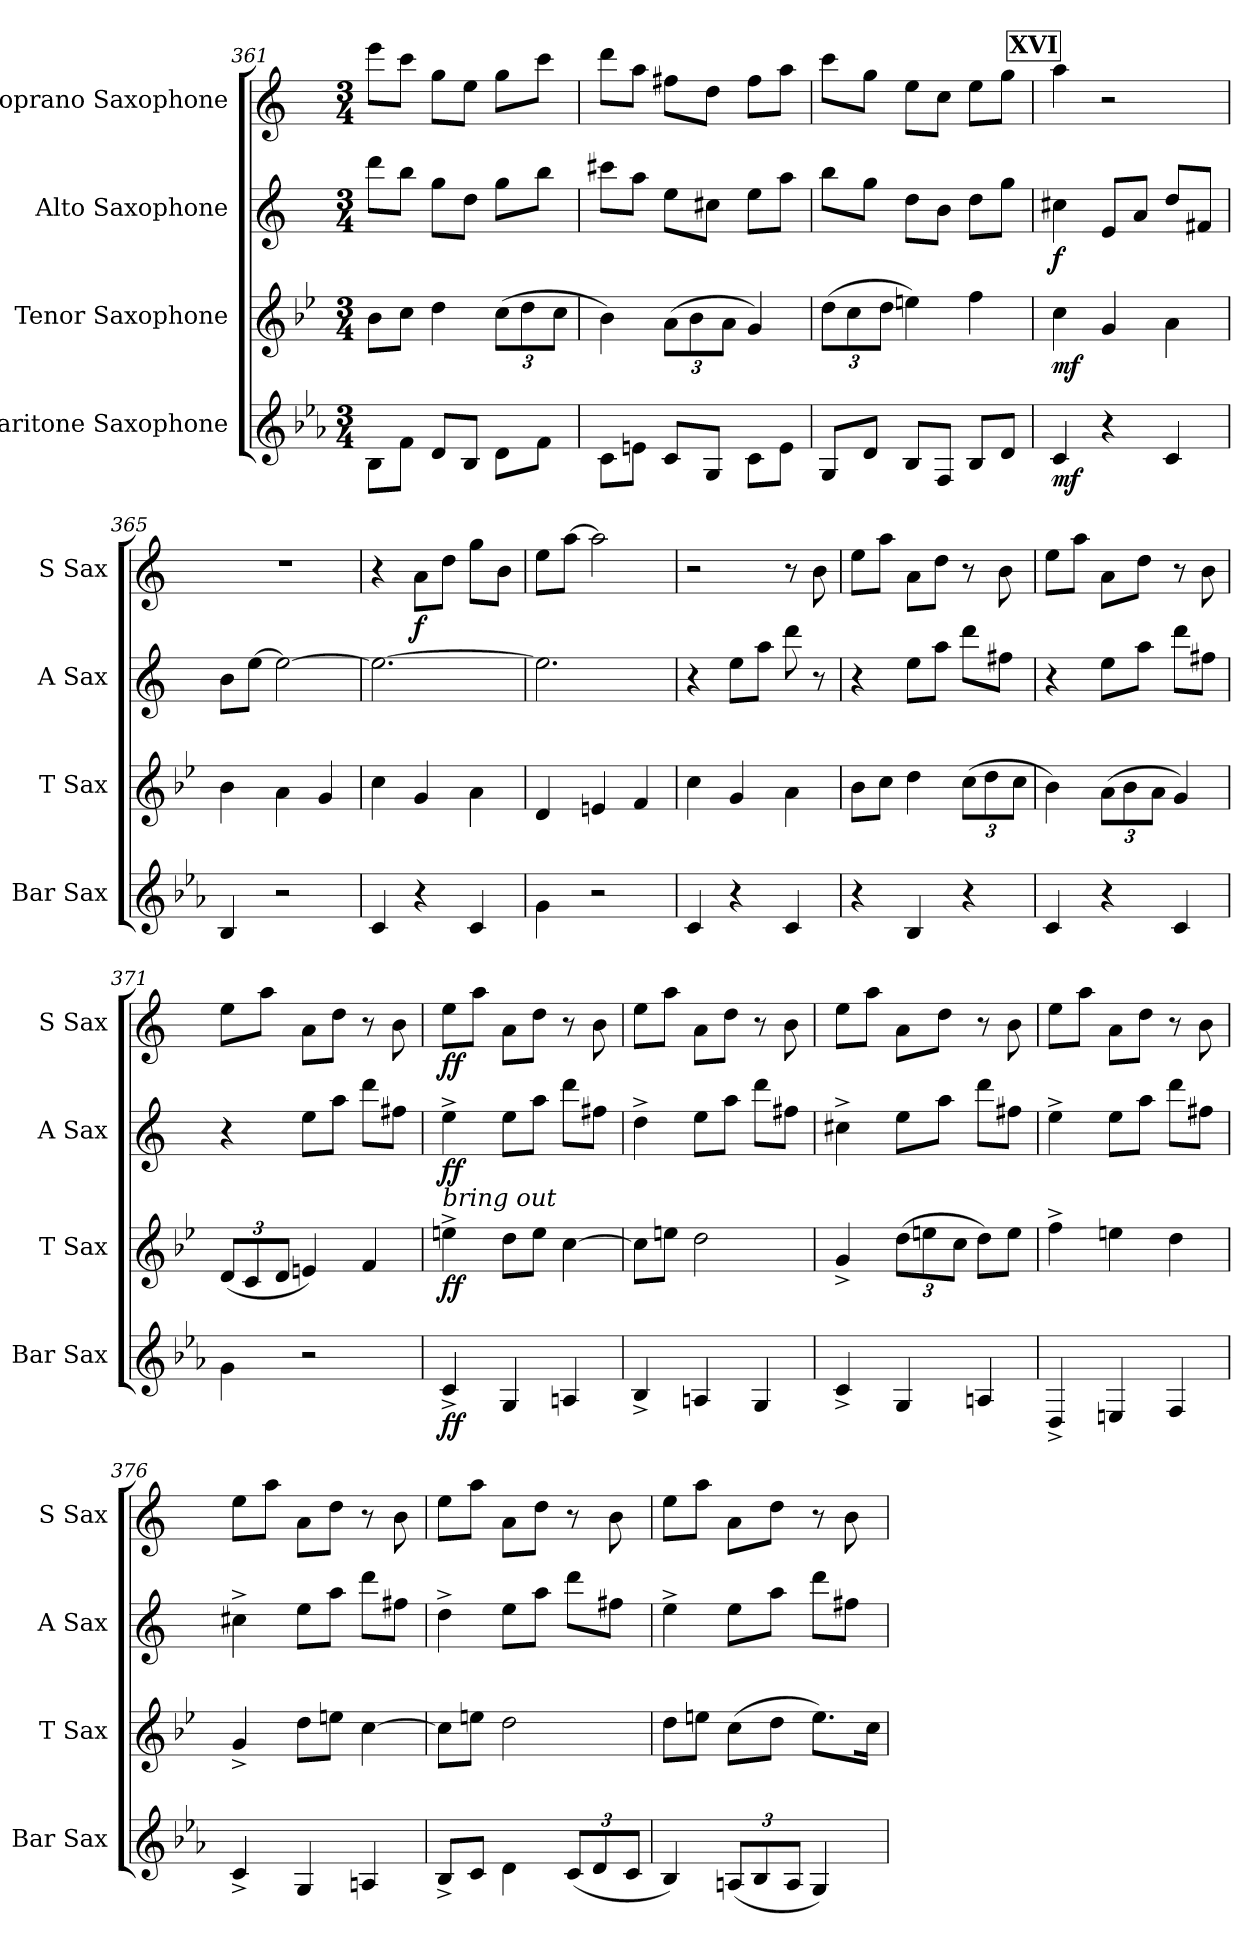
**kern	**dynam	**kern	**dynam	**kern	**dynam	**kern	**dynam
*part4	*part4	*part3	*part3	*part2	*part2	*part1	*part1
*staff4	*staff4	*staff3	*staff3	*staff2	*staff2	*staff1	*staff1
*I"Baritone Saxophone	*	*I"Tenor Saxophone	*	*I"Alto Saxophone	*	*I"Soprano Saxophone	*
*I'Bar Sax	*	*I'T Sax	*	*I'A Sax	*	*I'S Sax	*
*clefG2	*	*clefG2	*	*clefG2	*	*clefG2	*
*ITrd12c21	*	*ITrd8c14	*	*ITrd5c9	*	*ITrd1c2	*
*k[b-e-a-]	*	*k[b-e-]	*	*k[b-e-a-]	*	*k[b-e-]	*
*M3/4	*	*M3/4	*	*M3/4	*	*M3/4	*
=361	=361	=361	=361	=361	=361	=361	=361
8BB-\L	.	8B-\L	.	8ff\L	.	8ddd\L	.
8F\J	.	8c\J	.	8dd\J	.	8bb-\J	.
8D/L	.	4d\	.	8b-\L	.	8ff\L	.
8BB-/J	.	.	.	8f\J	.	8dd\J	.
*	*	*Xbrackettup	*	*	*	*	*
8D\L	.	(12c\L	.	8b-\L	.	8ff\L	.
.	.	12d\	.	.	.	.	.
8F\J	.	.	.	8dd\J	.	8bb-\J	.
.	.	12c\J	.	.	.	.	.
=362	=362	=362	=362	=362	=362	=362	=362
8C\L	.	4B-\)	.	8een\L	.	8ccc\L	.
8En\J	.	.	.	8cc\J	.	8gg\J	.
8C/L	.	(12A\L	.	8g\L	.	8een\L	.
.	.	12B-\	.	.	.	.	.
8GG/J	.	.	.	8en\J	.	8cc\J	.
.	.	12A\J	.	.	.	.	.
8C\L	.	4G/)	.	8g\L	.	8ee\L	.
8E\J	.	.	.	8cc\J	.	8gg\J	.
!!LO:LB:g=z
=363	=363	=363	=363	=363	=363	=363	=363
8GG/L	.	(12d\L	.	8dd\L	.	8bb-\L	.
.	.	12c\	.	.	.	.	.
8D/J	.	.	.	8b-\J	.	8ff\J	.
.	.	12d\J	.	.	.	.	.
8BB-/L	.	4en\)	.	8f\L	.	8dd\L	.
8FF/J	.	.	.	8d\J	.	8b-\J	.
8BB-/L	.	4f\	.	8f\L	.	8dd\L	.
8D/J	.	.	.	8b-\J	.	8ff\J	.
!!LO:REH:place=s1:a:B:fs=14:t=XVI
=364	=364	=364	=364	=364	=364	=364	=364
!	!LO:DY:b	!	!LO:DY:b	!	!LO:DY:b	!	!
4C/	mf	4c\	mf	4en\	f	4gg\	.
4r	.	4G/	.	8G/L	.	2r	.
.	.	.	.	8c/J	.	.	.
4C/	.	4A\	.	8f/L	.	.	.
.	.	.	.	8An/J	.	.	.
=365	=365	=365	=365	=365	=365	=365	=365
4BB-/	.	4B-\	.	8d\L	.	2.r	.
.	.	.	.	[8g\J	.	.	.
2r	.	4A\	.	2g\_	.	.	.
.	.	4G/	.	.	.	.	.
=366	=366	=366	=366	=366	=366	=366	=366
4C/	.	4c\	.	2.g\_	.	4r	.
!	!	!	!	!	!	!	!LO:DY:b
4r	.	4G/	.	.	.	8g\L	f
.	.	.	.	.	.	8cc\J	.
4C/	.	4A\	.	.	.	8ff\L	.
.	.	.	.	.	.	8a\J	.
=367	=367	=367	=367	=367	=367	=367	=367
4G\	.	4D/	.	2.g\]	.	8dd\L	.
.	.	.	.	.	.	[8gg\J	.
2r	.	4En/	.	.	.	2gg\]	.
.	.	4F/	.	.	.	.	.
=368	=368	=368	=368	=368	=368	=368	=368
4C/	.	4c\	.	4r	.	2r	.
4r	.	4G/	.	8g\L	.	.	.
.	.	.	.	8cc\J	.	.	.
4C/	.	4A\	.	8ff\	.	8r	.
.	.	.	.	8r	.	8a\	.
=369	=369	=369	=369	=369	=369	=369	=369
4r	.	8B-\L	.	4r	.	8dd\L	.
.	.	8c\J	.	.	.	8gg\J	.
4BB-/	.	4d\	.	8g\L	.	8g\L	.
.	.	.	.	8cc\J	.	8cc\J	.
4r	.	(12c\L	.	8ff\L	.	8r	.
.	.	12d\	.	.	.	.	.
.	.	.	.	8an\J	.	8a\	.
.	.	12c\J	.	.	.	.	.
!!LO:PB:g=z
=370	=370	=370	=370	=370	=370	=370	=370
4C/	.	4B-\)	.	4r	.	8dd\L	.
.	.	.	.	.	.	8gg\J	.
4r	.	(12A\L	.	8g\L	.	8g\L	.
.	.	12B-\	.	.	.	.	.
.	.	.	.	8cc\J	.	8cc\J	.
.	.	12A\J	.	.	.	.	.
4C/	.	4G/)	.	8ff\L	.	8r	.
.	.	.	.	8an\J	.	8a\	.
=371	=371	=371	=371	=371	=371	=371	=371
4G\	.	(12D/L	.	4r	.	8dd\L	.
.	.	12C/	.	.	.	.	.
.	.	.	.	.	.	8gg\J	.
.	.	12D/J	.	.	.	.	.
2r	.	4En/)	.	8g\L	.	8g\L	.
.	.	.	.	8cc\J	.	8cc\J	.
.	.	4F/	.	8ff\L	.	8r	.
.	.	.	.	8an\J	.	8a\	.
=372	=372	=372	=372	=372	=372	=372	=372
!	!	!LO:TX:a:i:t=bring out	!	!	!	!	!
!	!LO:DY:b	!	!LO:DY:b	!	!LO:DY:b	!	!LO:DY:b
4C^/	ff	4en^\	ff	4g^\	ff	8dd\L	ff
.	.	.	.	.	.	8gg\J	.
4GG/	.	8d\L	.	8g\L	.	8g\L	.
.	.	8e\J	.	8cc\J	.	8cc\J	.
4AAn/	.	[4c\	.	8ff\L	.	8r	.
.	.	.	.	8an\J	.	8a\	.
=373	=373	=373	=373	=373	=373	=373	=373
4BB-^/	.	8c\L]	.	4f^\	.	8dd\L	.
.	.	8en\J	.	.	.	8gg\J	.
4AAn/	.	2d\	.	8g\L	.	8g\L	.
.	.	.	.	8cc\J	.	8cc\J	.
4GG/	.	.	.	8ff\L	.	8r	.
.	.	.	.	8an\J	.	8a\	.
=374	=374	=374	=374	=374	=374	=374	=374
4C^/	.	4G^/	.	4en^\	.	8dd\L	.
.	.	.	.	.	.	8gg\J	.
4GG/	.	(12d\L	.	8g\L	.	8g\L	.
.	.	12en\	.	.	.	.	.
.	.	.	.	8cc\J	.	8cc\J	.
.	.	12c\J	.	.	.	.	.
4AAn/	.	8d\L)	.	8ff\L	.	8r	.
.	.	8e\J	.	8an\J	.	8a\	.
!!LO:LB:g=z
=375	=375	=375	=375	=375	=375	=375	=375
4DD^/	.	4f^\	.	4g^\	.	8dd\L	.
.	.	.	.	.	.	8gg\J	.
4EEn/	.	4en\	.	8g\L	.	8g\L	.
.	.	.	.	8cc\J	.	8cc\J	.
4FF/	.	4d\	.	8ff\L	.	8r	.
.	.	.	.	8an\J	.	8a\	.
=376	=376	=376	=376	=376	=376	=376	=376
4C^/	.	4G^/	.	4en^\	.	8dd\L	.
.	.	.	.	.	.	8gg\J	.
4GG/	.	8d\L	.	8g\L	.	8g\L	.
.	.	8en\J	.	8cc\J	.	8cc\J	.
4AAn/	.	[4c\	.	8ff\L	.	8r	.
.	.	.	.	8an\J	.	8a\	.
=377	=377	=377	=377	=377	=377	=377	=377
8BB-^/L	.	8c\L]	.	4f^\	.	8dd\L	.
8C/J	.	8en\J	.	.	.	8gg\J	.
4D\	.	2d\	.	8g\L	.	8g\L	.
.	.	.	.	8cc\J	.	8cc\J	.
*Xbrackettup	*	*	*	*	*	*	*
(12C/L	.	.	.	8ff\L	.	8r	.
12D/	.	.	.	.	.	.	.
.	.	.	.	8an\J	.	8a\	.
12C/J	.	.	.	.	.	.	.
=378	=378	=378	=378	=378	=378	=378	=378
4BB-/)	.	8d\L	.	4g^\	.	8dd\L	.
.	.	8en\J	.	.	.	8gg\J	.
(12AAn/L	.	(8c\L	.	8g\L	.	8g\L	.
12BB-/	.	.	.	.	.	.	.
.	.	8d\J	.	8cc\J	.	8cc\J	.
12AA/J	.	.	.	.	.	.	.
4GG/)	.	8.e\L)	.	8ff\L	.	8r	.
.	.	.	.	8an\J	.	8a\	.
.	.	16c\Jk	.	.	.	.	.
=	=	=	=	=	=	=	=
*-	*-	*-	*-	*-	*-	*-	*-
